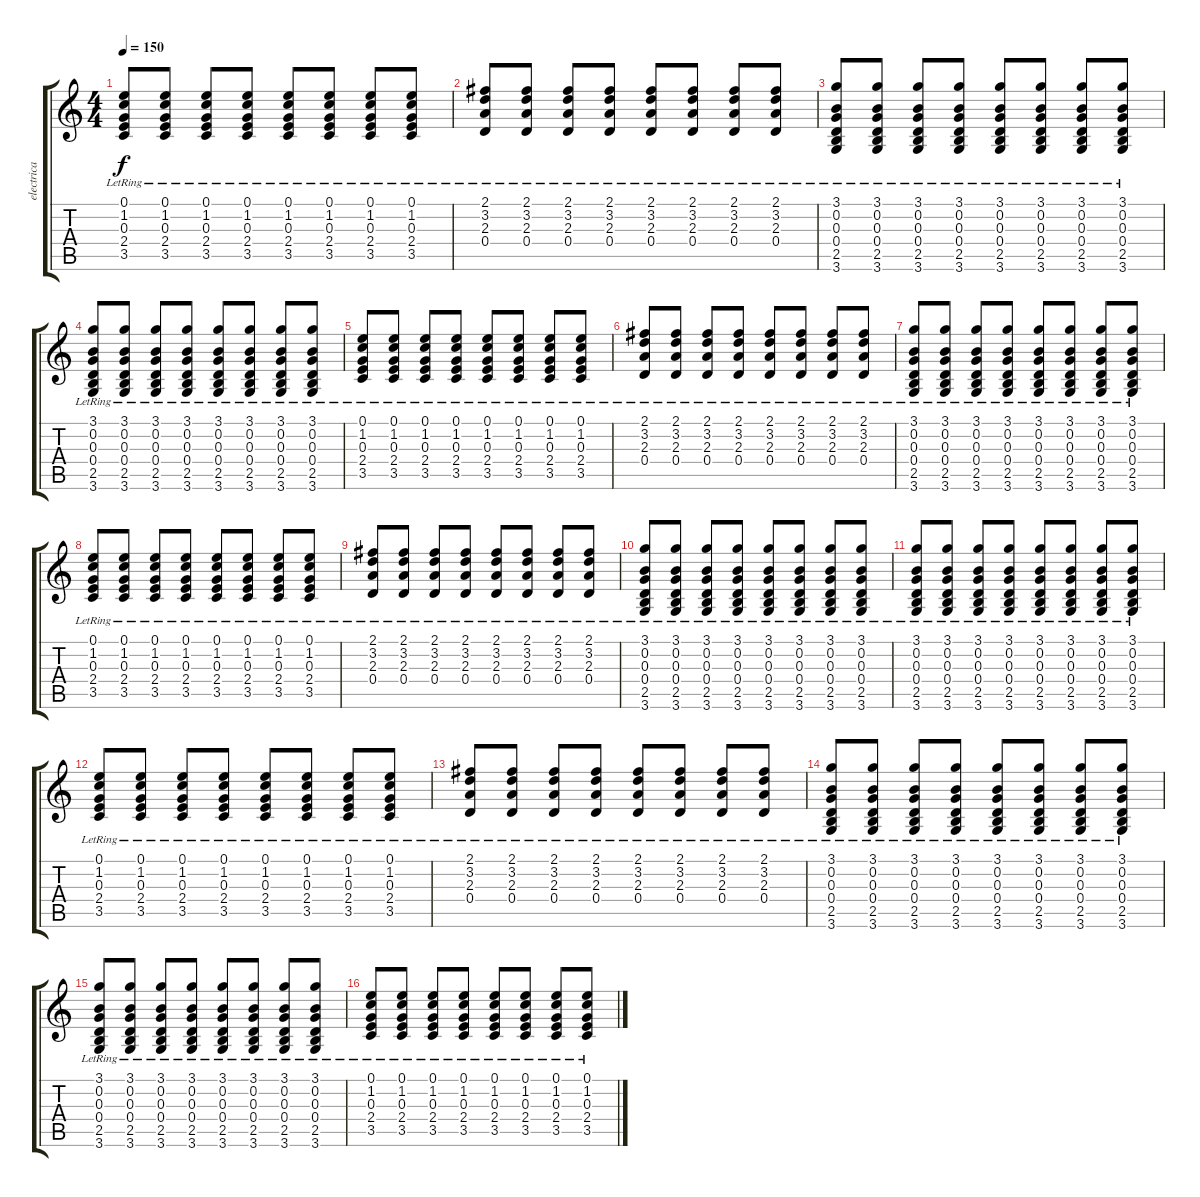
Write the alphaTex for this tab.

\track ("electrica 2" "electrica ") {instrument distortionguitar}
\staff {score tabs}
\tuning (E4 B3 G3 D3 A2 E2) {hide}
\ts (4 4)
\tempo 150
\clef g2
\ks c
(0.1{lr} 1.2{lr} 0.3{lr} 2.4{lr} 3.5{lr}).8{dy f} (0.1{lr} 1.2{lr} 0.3{lr} 2.4{lr} 3.5{lr}).8 (0.1{lr} 1.2{lr} 0.3{lr} 2.4{lr} 3.5{lr}).8 (0.1{lr} 1.2{lr} 0.3{lr} 2.4{lr} 3.5{lr}).8 (0.1{lr} 1.2{lr} 0.3{lr} 2.4{lr} 3.5{lr}).8 (0.1{lr} 1.2{lr} 0.3{lr} 2.4{lr} 3.5{lr}).8 (0.1{lr} 1.2{lr} 0.3{lr} 2.4{lr} 3.5{lr}).8 (0.1{lr} 1.2{lr} 0.3{lr} 2.4{lr} 3.5{lr}).8 |
(2.1{lr} 3.2{lr} 2.3{lr} 0.4{lr}).8 (2.1{lr} 3.2{lr} 2.3{lr} 0.4{lr}).8 (2.1{lr} 3.2{lr} 2.3{lr} 0.4{lr}).8 (2.1{lr} 3.2{lr} 2.3{lr} 0.4{lr}).8 (2.1{lr} 3.2{lr} 2.3{lr} 0.4{lr}).8 (2.1{lr} 3.2{lr} 2.3{lr} 0.4{lr}).8 (2.1{lr} 3.2{lr} 2.3{lr} 0.4{lr}).8 (2.1{lr} 3.2{lr} 2.3{lr} 0.4{lr}).8 |
(3.1{lr} 0.2{lr} 0.3{lr} 0.4{lr} 2.5{lr} 3.6{lr}).8 (3.1{lr} 0.2{lr} 0.3{lr} 0.4{lr} 2.5{lr} 3.6{lr}).8 (3.1{lr} 0.2{lr} 0.3{lr} 0.4{lr} 2.5{lr} 3.6{lr}).8 (3.1{lr} 0.2{lr} 0.3{lr} 0.4{lr} 2.5{lr} 3.6{lr}).8 (3.1{lr} 0.2{lr} 0.3{lr} 0.4{lr} 2.5{lr} 3.6{lr}).8 (3.1{lr} 0.2{lr} 0.3{lr} 0.4{lr} 2.5{lr} 3.6{lr}).8 (3.1{lr} 0.2{lr} 0.3{lr} 0.4{lr} 2.5{lr} 3.6{lr}).8 (3.1{lr} 0.2{lr} 0.3{lr} 0.4{lr} 2.5{lr} 3.6{lr}).8 |
(3.1{lr} 0.2{lr} 0.3{lr} 0.4{lr} 2.5{lr} 3.6{lr}).8 (3.1{lr} 0.2{lr} 0.3{lr} 0.4{lr} 2.5{lr} 3.6{lr}).8 (3.1{lr} 0.2{lr} 0.3{lr} 0.4{lr} 2.5{lr} 3.6{lr}).8 (3.1{lr} 0.2{lr} 0.3{lr} 0.4{lr} 2.5{lr} 3.6{lr}).8 (3.1{lr} 0.2{lr} 0.3{lr} 0.4{lr} 2.5{lr} 3.6{lr}).8 (3.1{lr} 0.2{lr} 0.3{lr} 0.4{lr} 2.5{lr} 3.6{lr}).8 (3.1{lr} 0.2{lr} 0.3{lr} 0.4{lr} 2.5{lr} 3.6{lr}).8 (3.1{lr} 0.2{lr} 0.3{lr} 0.4{lr} 2.5{lr} 3.6{lr}).8 |
(0.1{lr} 1.2{lr} 0.3{lr} 2.4{lr} 3.5{lr}).8 (0.1{lr} 1.2{lr} 0.3{lr} 2.4{lr} 3.5{lr}).8 (0.1{lr} 1.2{lr} 0.3{lr} 2.4{lr} 3.5{lr}).8 (0.1{lr} 1.2{lr} 0.3{lr} 2.4{lr} 3.5{lr}).8 (0.1{lr} 1.2{lr} 0.3{lr} 2.4{lr} 3.5{lr}).8 (0.1{lr} 1.2{lr} 0.3{lr} 2.4{lr} 3.5{lr}).8 (0.1{lr} 1.2{lr} 0.3{lr} 2.4{lr} 3.5{lr}).8 (0.1{lr} 1.2{lr} 0.3{lr} 2.4{lr} 3.5{lr}).8 |
(2.1{lr} 3.2{lr} 2.3{lr} 0.4{lr}).8 (2.1{lr} 3.2{lr} 2.3{lr} 0.4{lr}).8 (2.1{lr} 3.2{lr} 2.3{lr} 0.4{lr}).8 (2.1{lr} 3.2{lr} 2.3{lr} 0.4{lr}).8 (2.1{lr} 3.2{lr} 2.3{lr} 0.4{lr}).8 (2.1{lr} 3.2{lr} 2.3{lr} 0.4{lr}).8 (2.1{lr} 3.2{lr} 2.3{lr} 0.4{lr}).8 (2.1{lr} 3.2{lr} 2.3{lr} 0.4{lr}).8 |
(3.1{lr} 0.2{lr} 0.3{lr} 0.4{lr} 2.5{lr} 3.6{lr}).8 (3.1{lr} 0.2{lr} 0.3{lr} 0.4{lr} 2.5{lr} 3.6{lr}).8 (3.1{lr} 0.2{lr} 0.3{lr} 0.4{lr} 2.5{lr} 3.6{lr}).8 (3.1{lr} 0.2{lr} 0.3{lr} 0.4{lr} 2.5{lr} 3.6{lr}).8 (3.1{lr} 0.2{lr} 0.3{lr} 0.4{lr} 2.5{lr} 3.6{lr}).8 (3.1{lr} 0.2{lr} 0.3{lr} 0.4{lr} 2.5{lr} 3.6{lr}).8 (3.1{lr} 0.2{lr} 0.3{lr} 0.4{lr} 2.5{lr} 3.6{lr}).8 (3.1{lr} 0.2{lr} 0.3{lr} 0.4{lr} 2.5{lr} 3.6{lr}).8 |
(0.1{lr} 1.2{lr} 0.3{lr} 2.4{lr} 3.5{lr}).8 (0.1{lr} 1.2{lr} 0.3{lr} 2.4{lr} 3.5{lr}).8 (0.1{lr} 1.2{lr} 0.3{lr} 2.4{lr} 3.5{lr}).8 (0.1{lr} 1.2{lr} 0.3{lr} 2.4{lr} 3.5{lr}).8 (0.1{lr} 1.2{lr} 0.3{lr} 2.4{lr} 3.5{lr}).8 (0.1{lr} 1.2{lr} 0.3{lr} 2.4{lr} 3.5{lr}).8 (0.1{lr} 1.2{lr} 0.3{lr} 2.4{lr} 3.5{lr}).8 (0.1{lr} 1.2{lr} 0.3{lr} 2.4{lr} 3.5{lr}).8 |
(2.1{lr} 3.2{lr} 2.3{lr} 0.4{lr}).8 (2.1{lr} 3.2{lr} 2.3{lr} 0.4{lr}).8 (2.1{lr} 3.2{lr} 2.3{lr} 0.4{lr}).8 (2.1{lr} 3.2{lr} 2.3{lr} 0.4{lr}).8 (2.1{lr} 3.2{lr} 2.3{lr} 0.4{lr}).8 (2.1{lr} 3.2{lr} 2.3{lr} 0.4{lr}).8 (2.1{lr} 3.2{lr} 2.3{lr} 0.4{lr}).8 (2.1{lr} 3.2{lr} 2.3{lr} 0.4{lr}).8 |
(3.1{lr} 0.2{lr} 0.3{lr} 0.4{lr} 2.5{lr} 3.6{lr}).8 (3.1{lr} 0.2{lr} 0.3{lr} 0.4{lr} 2.5{lr} 3.6{lr}).8 (3.1{lr} 0.2{lr} 0.3{lr} 0.4{lr} 2.5{lr} 3.6{lr}).8 (3.1{lr} 0.2{lr} 0.3{lr} 0.4{lr} 2.5{lr} 3.6{lr}).8 (3.1{lr} 0.2{lr} 0.3{lr} 0.4{lr} 2.5{lr} 3.6{lr}).8 (3.1{lr} 0.2{lr} 0.3{lr} 0.4{lr} 2.5{lr} 3.6{lr}).8 (3.1{lr} 0.2{lr} 0.3{lr} 0.4{lr} 2.5{lr} 3.6{lr}).8 (3.1{lr} 0.2{lr} 0.3{lr} 0.4{lr} 2.5{lr} 3.6{lr}).8 |
(3.1{lr} 0.2{lr} 0.3{lr} 0.4{lr} 2.5{lr} 3.6{lr}).8 (3.1{lr} 0.2{lr} 0.3{lr} 0.4{lr} 2.5{lr} 3.6{lr}).8 (3.1{lr} 0.2{lr} 0.3{lr} 0.4{lr} 2.5{lr} 3.6{lr}).8 (3.1{lr} 0.2{lr} 0.3{lr} 0.4{lr} 2.5{lr} 3.6{lr}).8 (3.1{lr} 0.2{lr} 0.3{lr} 0.4{lr} 2.5{lr} 3.6{lr}).8 (3.1{lr} 0.2{lr} 0.3{lr} 0.4{lr} 2.5{lr} 3.6{lr}).8 (3.1{lr} 0.2{lr} 0.3{lr} 0.4{lr} 2.5{lr} 3.6{lr}).8 (3.1{lr} 0.2{lr} 0.3{lr} 0.4{lr} 2.5{lr} 3.6{lr}).8 |
(0.1{lr} 1.2{lr} 0.3{lr} 2.4{lr} 3.5{lr}).8 (0.1{lr} 1.2{lr} 0.3{lr} 2.4{lr} 3.5{lr}).8 (0.1{lr} 1.2{lr} 0.3{lr} 2.4{lr} 3.5{lr}).8 (0.1{lr} 1.2{lr} 0.3{lr} 2.4{lr} 3.5{lr}).8 (0.1{lr} 1.2{lr} 0.3{lr} 2.4{lr} 3.5{lr}).8 (0.1{lr} 1.2{lr} 0.3{lr} 2.4{lr} 3.5{lr}).8 (0.1{lr} 1.2{lr} 0.3{lr} 2.4{lr} 3.5{lr}).8 (0.1{lr} 1.2{lr} 0.3{lr} 2.4{lr} 3.5{lr}).8 |
(2.1{lr} 3.2{lr} 2.3{lr} 0.4{lr}).8 (2.1{lr} 3.2{lr} 2.3{lr} 0.4{lr}).8 (2.1{lr} 3.2{lr} 2.3{lr} 0.4{lr}).8 (2.1{lr} 3.2{lr} 2.3{lr} 0.4{lr}).8 (2.1{lr} 3.2{lr} 2.3{lr} 0.4{lr}).8 (2.1{lr} 3.2{lr} 2.3{lr} 0.4{lr}).8 (2.1{lr} 3.2{lr} 2.3{lr} 0.4{lr}).8 (2.1{lr} 3.2{lr} 2.3{lr} 0.4{lr}).8 |
(3.1{lr} 0.2{lr} 0.3{lr} 0.4{lr} 2.5{lr} 3.6{lr}).8 (3.1{lr} 0.2{lr} 0.3{lr} 0.4{lr} 2.5{lr} 3.6{lr}).8 (3.1{lr} 0.2{lr} 0.3{lr} 0.4{lr} 2.5{lr} 3.6{lr}).8 (3.1{lr} 0.2{lr} 0.3{lr} 0.4{lr} 2.5{lr} 3.6{lr}).8 (3.1{lr} 0.2{lr} 0.3{lr} 0.4{lr} 2.5{lr} 3.6{lr}).8 (3.1{lr} 0.2{lr} 0.3{lr} 0.4{lr} 2.5{lr} 3.6{lr}).8 (3.1{lr} 0.2{lr} 0.3{lr} 0.4{lr} 2.5{lr} 3.6{lr}).8 (3.1{lr} 0.2{lr} 0.3{lr} 0.4{lr} 2.5{lr} 3.6{lr}).8 |
(3.1{lr} 0.2{lr} 0.3{lr} 0.4{lr} 2.5{lr} 3.6{lr}).8 (3.1{lr} 0.2{lr} 0.3{lr} 0.4{lr} 2.5{lr} 3.6{lr}).8 (3.1{lr} 0.2{lr} 0.3{lr} 0.4{lr} 2.5{lr} 3.6{lr}).8 (3.1{lr} 0.2{lr} 0.3{lr} 0.4{lr} 2.5{lr} 3.6{lr}).8 (3.1{lr} 0.2{lr} 0.3{lr} 0.4{lr} 2.5{lr} 3.6{lr}).8 (3.1{lr} 0.2{lr} 0.3{lr} 0.4{lr} 2.5{lr} 3.6{lr}).8 (3.1{lr} 0.2{lr} 0.3{lr} 0.4{lr} 2.5{lr} 3.6{lr}).8 (3.1{lr} 0.2{lr} 0.3{lr} 0.4{lr} 2.5{lr} 3.6{lr}).8 |
(0.1{lr} 1.2{lr} 0.3{lr} 2.4{lr} 3.5{lr}).8 (0.1{lr} 1.2{lr} 0.3{lr} 2.4{lr} 3.5{lr}).8 (0.1{lr} 1.2{lr} 0.3{lr} 2.4{lr} 3.5{lr}).8 (0.1{lr} 1.2{lr} 0.3{lr} 2.4{lr} 3.5{lr}).8 (0.1{lr} 1.2{lr} 0.3{lr} 2.4{lr} 3.5{lr}).8 (0.1{lr} 1.2{lr} 0.3{lr} 2.4{lr} 3.5{lr}).8 (0.1{lr} 1.2{lr} 0.3{lr} 2.4{lr} 3.5{lr}).8 (0.1{lr} 1.2{lr} 0.3{lr} 2.4{lr} 3.5{lr}).8
